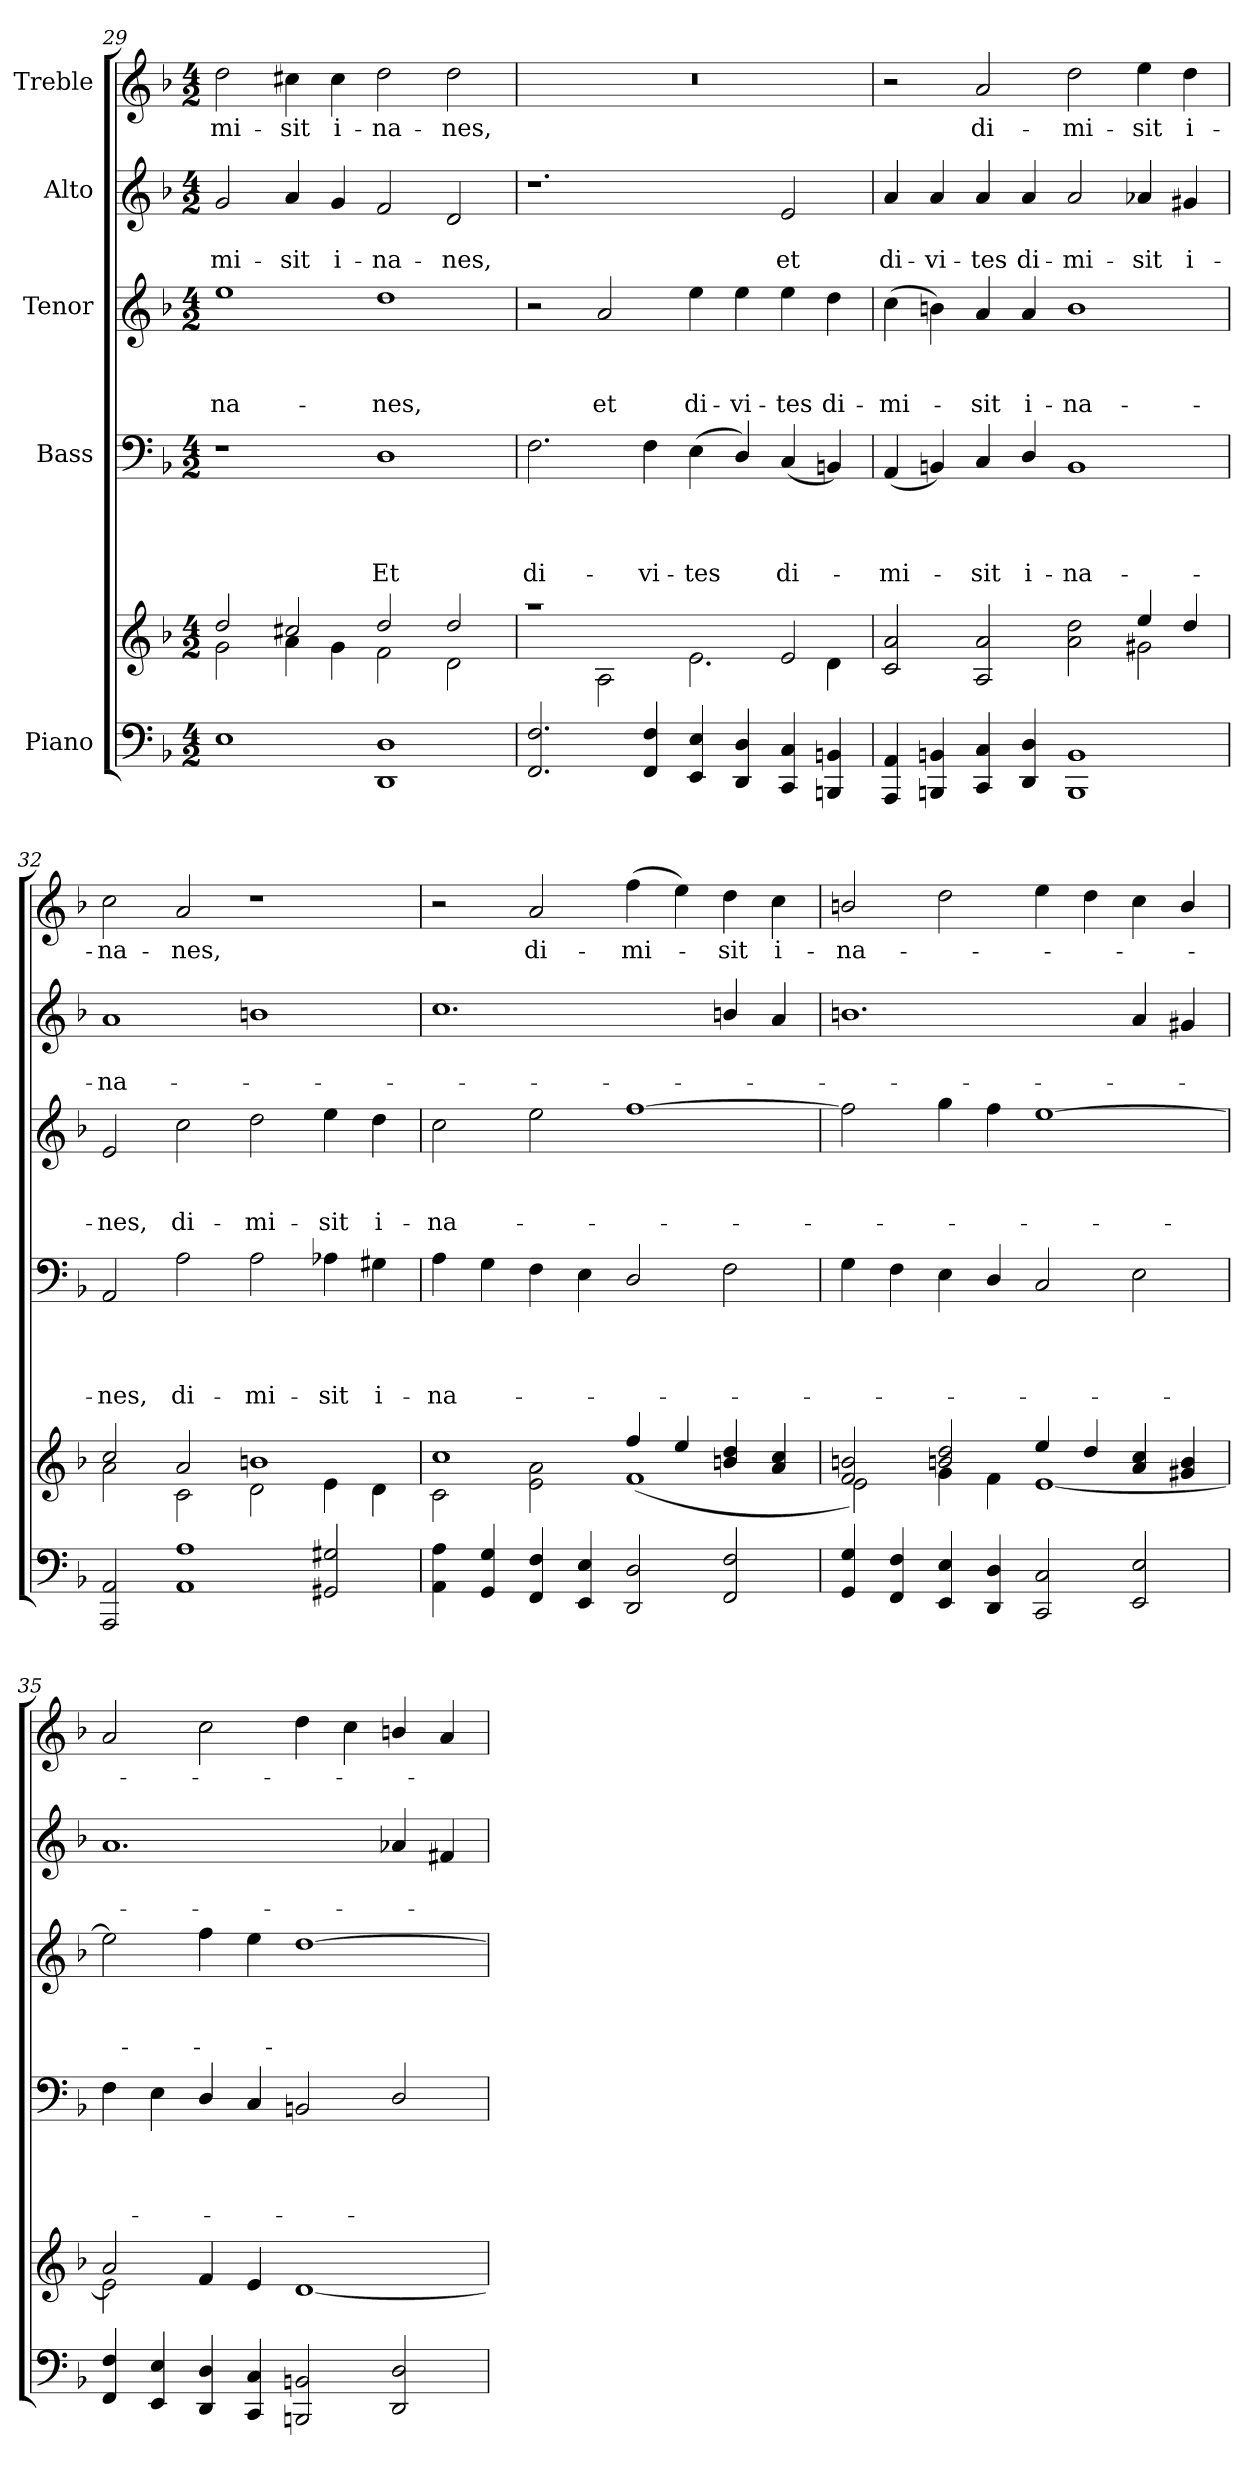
**kern	**kern	**kern	**text	**text	**text	**text	**kern	**text	**text	**text	**kern	**text	**text	**kern	**text
*part5	*part5	*part4	*part4	*part4	*part4	*part4	*part3	*part3	*part3	*part3	*part2	*part2	*part2	*part1	*part1
*staff6	*staff5	*staff4	*staff4	*staff4	*staff4	*staff4	*staff3	*staff3	*staff3	*staff3	*staff2	*staff2	*staff2	*staff1	*staff1
*I"Piano	*	*I"Bass	*	*	*	*	*I"Tenor	*	*	*	*I"Alto	*	*	*I"Treble	*
*clefF4	*clefG2	*clefF4	*	*	*	*	*clefG2	*	*	*	*clefG2	*	*	*clefG2	*
*	*	*	*	*	*	*	*ITrd7c12	*	*	*	*	*	*	*	*
*k[b-]	*k[b-]	*k[b-]	*	*	*	*	*k[b-]	*	*	*	*k[b-]	*	*	*k[b-]	*
*F:	*F:	*F:	*	*	*	*	*F:	*	*	*	*F:	*	*	*F:	*
*M4/2	*M4/2	*M4/2	*	*	*	*	*M4/2	*	*	*	*M4/2	*	*	*M4/2	*
=29	=29	=29	=29	=29	=29	=29	=29	=29	=29	=29	=29	=29	=29	=29	=29
*^	*^	*	*	*	*	*	*	*	*	*	*	*	*	*	*
!	!	!	!	!	!	!	!	!	!	!	!	!LO:LY:b	!	!	!LO:LY:b	!	!LO:LY:b
1E	0ryy	2dd/	2g\	1r	.	.	.	.	1e	.	.	-na-	2g/	.	-mi-	2dd\	-mi-
!	!	!	!	!	!	!	!	!	!	!	!	!	!	!	!LO:LY:b	!	!LO:LY:b
.	.	2cc#X/	4a\	.	.	.	.	.	.	.	.	.	4a/	.	-sit	4cc#X\	-sit
!	!	!	!	!	!	!	!	!	!	!	!	!	!	!	!LO:LY:b	!	!LO:LY:b
.	.	.	4g\	.	.	.	.	.	.	.	.	.	4g/	.	i-	4cc#\	i-
!	!	!	!	!	!	!	!	!LO:LY:b	!	!	!	!LO:LY:b	!	!	!LO:LY:b	!	!LO:LY:b
1DD 1D	.	2dd/	2f\	1D	.	.	.	Et	1d	.	.	-nes,	2f/	.	-na-	2dd\	-na-
!	!	!	!	!	!	!	!	!	!	!	!	!	!	!	!LO:LY:b	!	!LO:LY:b
.	.	2dd/	2d\	.	.	.	.	.	.	.	.	.	2d/	.	-nes,	2dd\	-nes,
=30	=30	=30	=30	=30	=30	=30	=30	=30	=30	=30	=30	=30	=30	=30	=30	=30	=30
!	!	!	!	!	!	!	!	!LO:LY:b	!	!	!	!	!	!	!	!LO:N:vis=1	!
2.FF/ 2.F/	0ryy	1raa	2ryy	2.F\	.	.	.	di-	2r	.	.	.	1.r	.	.	0r	.
!	!	!	!	!	!	!	!	!	!	!	!	!LO:LY:b	!	!	!	!	!
.	.	.	2A\	.	.	.	.	.	2A/	.	.	et	.	.	.	.	.
!	!	!	!	!	!	!	!	!LO:LY:b	!	!	!	!	!	!	!	!	!
4FF/ 4F/	.	.	.	4F\	.	.	.	-vi-	.	.	.	.	.	.	.	.	.
!	!	!	!	!	!	!	!	!LO:LY:b	!	!	!	!LO:LY:b	!	!	!	!	!
4EE/ 4E/	.	2ryy	2.e\	(>4E\	.	.	.	-tes	4e\	.	.	di-	.	.	.	.	.
!	!	!	!	!	!	!	!	!	!	!	!	!LO:LY:b	!	!	!	!	!
4DD/ 4D/	.	.	.	4D/)	.	.	.	.	4e\	.	.	-vi-	.	.	.	.	.
!	!	!	!	!	!	!	!	!LO:LY:b	!	!	!	!LO:LY:b	!	!	!LO:LY:b	!	!
4CC/ 4C/	.	2e/	.	(<4C/	.	.	.	di-	4e\	.	.	-tes	2e/	.	et	.	.
!	!	!	!	!	!	!	!	!	!	!	!	!LO:LY:b	!	!	!	!	!
4BBBn/ 4BBn/	.	.	4d\	4BBn/)	.	.	.	.	4d\	.	.	di-	.	.	.	.	.
!!LO:PB:g=z
=31	=31	=31	=31	=31	=31	=31	=31	=31	=31	=31	=31	=31	=31	=31	=31	=31	=31
!	!	!	!	!	!	!	!	!LO:LY:b	!	!	!	!LO:LY:b	!	!	!LO:LY:b	!	!
4AAA/ 4AA/	0ryy	2c/ 2a/	1.ryy	(<4AA/	.	.	.	-mi-	(>4c\	.	.	-mi-	4a/	.	di-	2r	.
!	!	!	!	!	!	!	!	!	!	!	!	!	!	!	!LO:LY:b	!	!
4BBBn/ 4BBn/	.	.	.	4BBn/)	.	.	.	.	4Bn\)	.	.	.	4a/	.	-vi-	.	.
!	!	!	!	!	!	!	!	!LO:LY:b	!	!	!	!LO:LY:b	!	!	!LO:LY:b	!	!LO:LY:b
4CC/ 4C/	.	2A/ 2a/	.	4C/	.	.	.	-sit	4A/	.	.	-sit	4a/	.	-tes	2a/	di-
!	!	!	!	!	!	!	!	!LO:LY:b	!	!	!	!LO:LY:b	!	!	!LO:LY:b	!	!
4DD/ 4D/	.	.	.	4D/	.	.	.	i-	4A/	.	.	i-	4a/	.	di-	.	.
!	!	!	!	!	!	!	!	!LO:LY:b	!	!	!	!LO:LY:b	!	!	!LO:LY:b	!	!LO:LY:b
1BBB 1BB	.	2a\ 2dd\	.	1BB	.	.	.	-na-	1B	.	.	-na-	2a/	.	-mi-	2dd\	-mi-
!	!	!	!	!	!	!	!	!	!	!	!	!	!	!	!LO:LY:b	!	!LO:LY:b
.	.	4ee/	2g#X\	.	.	.	.	.	.	.	.	.	4a-X/	.	-sit	4ee\	-sit
!	!	!	!	!	!	!	!	!	!	!	!	!	!	!	!LO:LY:b	!	!LO:LY:b
.	.	4dd/	.	.	.	.	.	.	.	.	.	.	4g#X/	.	i-	4dd\	i-
=32	=32	=32	=32	=32	=32	=32	=32	=32	=32	=32	=32	=32	=32	=32	=32	=32	=32
!	!	!	!	!	!	!	!	!LO:LY:b	!	!	!	!LO:LY:b	!	!	!LO:LY:b	!	!LO:LY:b
2AAA/ 2AA/	0ryy	2cc/	2a\	2AA/	.	.	.	-nes,	2E/	.	.	-nes,	1a	.	-na-	2cc\	-na-
!	!	!	!	!	!	!	!	!LO:LY:b	!	!	!	!LO:LY:b	!	!	!	!	!LO:LY:b
1AA 1A	.	2a/	2c\	2A\	.	.	.	di-	2c\	.	.	di-	.	.	.	2a/	-nes,
!	!	!	!	!	!	!	!	!LO:LY:b	!	!	!	!LO:LY:b	!	!	!	!	!
.	.	1bn	2d\	2A\	.	.	.	-mi-	2d\	.	.	-mi-	1bn	.	.	1r	.
!	!	!	!	!	!	!	!	!LO:LY:b	!	!	!	!LO:LY:b	!	!	!	!	!
2GG#X/ 2G#X/	.	.	4e\	4A-X\	.	.	.	-sit	4e\	.	.	-sit	.	.	.	.	.
!	!	!	!	!	!	!	!	!LO:LY:b	!	!	!	!LO:LY:b	!	!	!	!	!
.	.	.	4d\	4G#X\	.	.	.	i-	4d\	.	.	i-	.	.	.	.	.
=33	=33	=33	=33	=33	=33	=33	=33	=33	=33	=33	=33	=33	=33	=33	=33	=33	=33
!	!	!	!	!	!	!	!	!LO:LY:b	!	!	!	!LO:LY:b	!	!	!	!	!
4AA\ 4A\	0ryy	2c\	1cc	4A\	.	.	.	-na-	2c\	.	.	-na-	1.cc	.	.	2r	.
4GG/ 4G/	.	.	.	4G\	.	.	.	.	.	.	.	.	.	.	.	.	.
!	!	!	!	!	!	!	!	!	!	!	!	!	!	!	!	!	!LO:LY:b
4FF/ 4F/	.	2e\ 2a\	.	4F\	.	.	.	.	2e\	.	.	.	.	.	.	2a/	di-
4EE/ 4E/	.	.	.	4E\	.	.	.	.	.	.	.	.	.	.	.	.	.
!	!	!	!	!	!	!	!	!	!	!	!	!	!	!	!	!	!LO:LY:b
2DD/ 2D/	.	4ff/	(<1f	2D/	.	.	.	.	[>1f	.	.	.	.	.	.	(>4ff\	-mi-
.	.	4ee/	.	.	.	.	.	.	.	.	.	.	.	.	.	4ee\)	.
!	!	!	!	!	!	!	!	!	!	!	!	!	!	!	!	!	!LO:LY:b
2FF/ 2F/	.	4bn/ 4dd/	.	2F\	.	.	.	.	.	.	.	.	4bn/	.	.	4dd\	-sit
!	!	!	!	!	!	!	!	!	!	!	!	!	!	!	!	!	!LO:LY:b
.	.	4a/ 4cc/	.	.	.	.	.	.	.	.	.	.	4a/	.	.	4cc\	i-
=34	=34	=34	=34	=34	=34	=34	=34	=34	=34	=34	=34	=34	=34	=34	=34	=34	=34
!	!	!	!	!	!	!	!	!	!	!	!	!	!	!	!	!	!LO:LY:b
4GG/ 4G/	0ryy	2f/ 2bn/	2e\)	4G\	.	.	.	.	2f\]	.	.	.	1.bn	.	.	2bn/	-na-
4FF/ 4F/	.	.	.	4F\	.	.	.	.	.	.	.	.	.	.	.	.	.
4EE/ 4E/	.	4g\	2bni/ 2dd/	4E\	.	.	.	.	4g\	.	.	.	.	.	.	2dd\	.
4DD/ 4D/	.	4f\	.	4D/	.	.	.	.	4f\	.	.	.	.	.	.	.	.
2CC/ 2C/	.	4ee/	[<1e	2C/	.	.	.	.	[>1e	.	.	.	.	.	.	4ee\	.
.	.	4dd/	.	.	.	.	.	.	.	.	.	.	.	.	.	4dd\	.
2EE/ 2E/	.	4a/ 4cc/	.	2E\	.	.	.	.	.	.	.	.	4a/	.	.	4cc\	.
.	.	4g#X/ 4b/	.	.	.	.	.	.	.	.	.	.	4g#X/	.	.	4b/	.
=35	=35	=35	=35	=35	=35	=35	=35	=35	=35	=35	=35	=35	=35	=35	=35	=35	=35
4FF/ 4F/	0ryy	2a/	2e\]	4F\	.	.	.	.	2e\]	.	.	.	1.a	.	.	2a/	.
4EE/ 4E/	.	.	.	4E\	.	.	.	.	.	.	.	.	.	.	.	.	.
4DD/ 4D/	.	4f/	1.ryy	4D/	.	.	.	.	4f\	.	.	.	.	.	.	2cc\	.
4CC/ 4C/	.	4e/	.	4C/	.	.	.	.	4e\	.	.	.	.	.	.	.	.
2BBBn/ 2BBn/	.	[<1d	.	2BBn/	.	.	.	.	[>1d	.	.	.	.	.	.	4dd\	.
.	.	.	.	.	.	.	.	.	.	.	.	.	.	.	.	4cc\	.
2DD/ 2D/	.	.	.	2D/	.	.	.	.	.	.	.	.	4a-X/	.	.	4bn/	.
.	.	.	.	.	.	.	.	.	.	.	.	.	4f#X/	.	.	4a/	.
*v	*v	*	*	*	*	*	*	*	*	*	*	*	*	*	*	*	*
*	*v	*v	*	*	*	*	*	*	*	*	*	*	*	*	*	*
=	=	=	=	=	=	=	=	=	=	=	=	=	=	=	=
*-	*-	*-	*-	*-	*-	*-	*-	*-	*-	*-	*-	*-	*-	*-	*-
